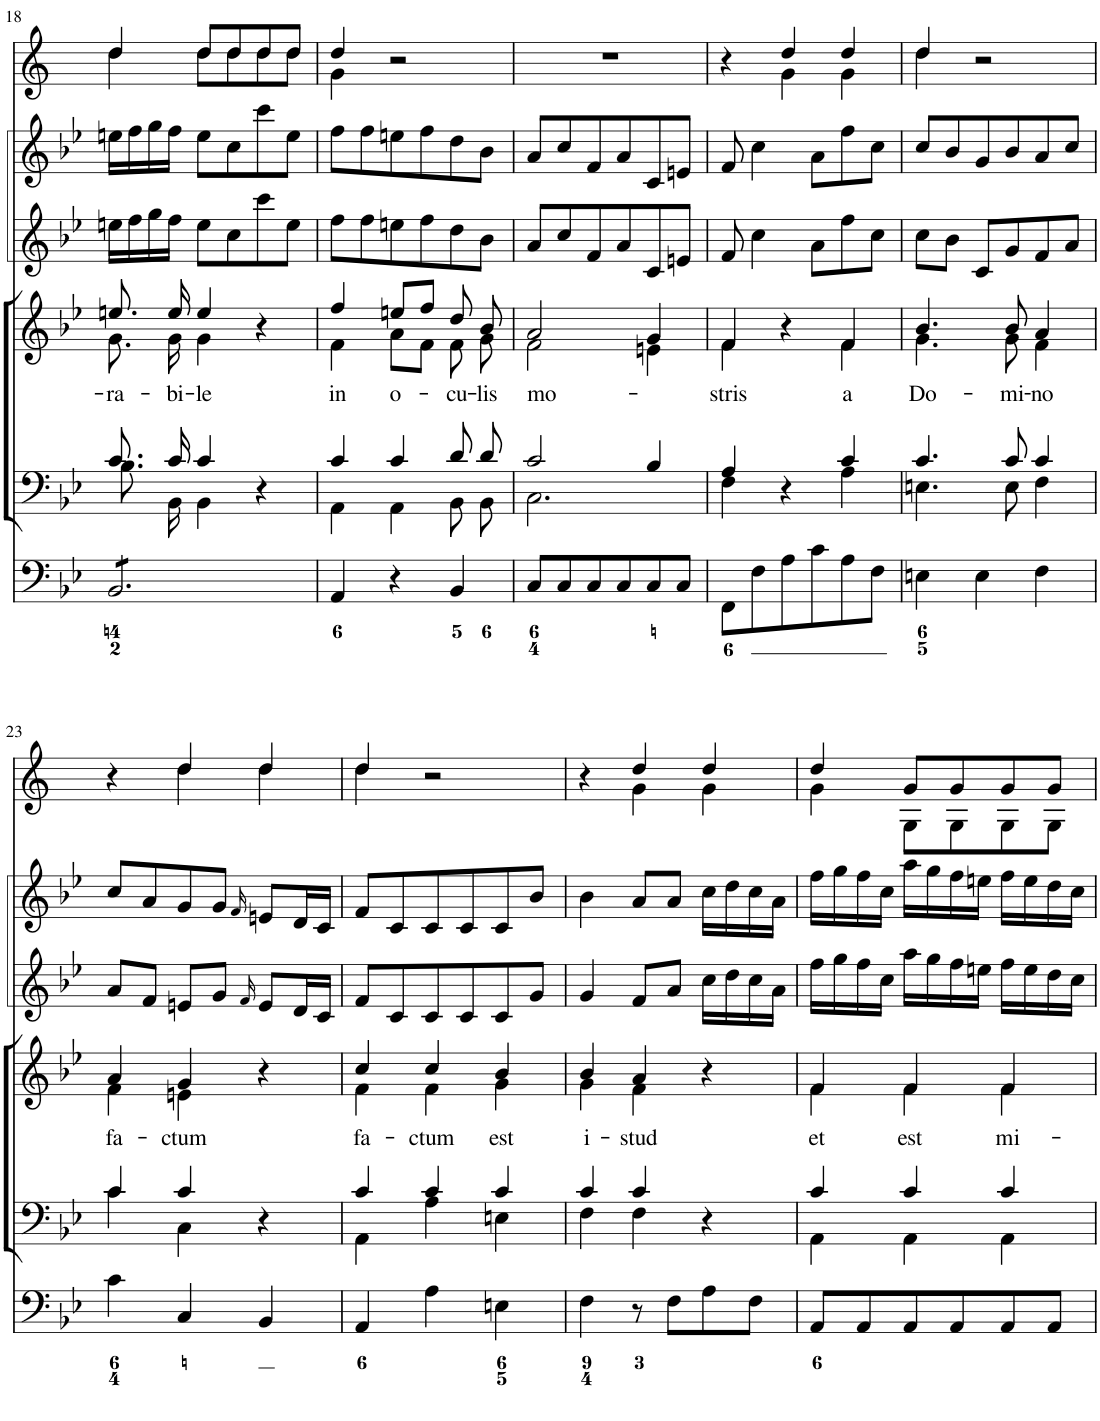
**kern	**kern	**kern	**text	**kern	**kern	**kern
*part6	*part5	*part4	*part4	*part3	*part2	*part1
*staff6	*staff5	*staff4	*staff4	*staff3	*staff2	*staff1
*I"Organ	*I"Voice	*I"Voice	*	*I"[Violin 2]	*I"[Violin 1]	*I"Clarini in B[b]
*	*	*	*	*I'Vln	*I'Vln	*
!!LO:PB:g=z
*clefF4	*clefF4	*clefG2	*	*clefG2	*clefG2	*clefG2
*	*	*	*	*	*	*Trd1c2
*k[b-e-]	*k[b-e-]	*k[b-e-]	*	*k[b-e-]	*k[b-e-]	*k[]
*M3/4	*M3/4	*M3/4	*	*M3/4	*M3/4	*M3/4
=18	=18	=18	=18	=18	=18	=18
*	*^	*	*	*	*	*
!	!	!	!	!LO:LY:b	!	!	!
*	*	*	*^	*	*	*	*^
*tremolo	*	*	*	*	*	*	*	*	*
8BB-/L	8.c/L	8.B-\L	8.een/	8.g\	-ra-	16een\LL	16een\LL	4dd/	4dd\
.	.	.	.	.	.	16ff\	16ff\	.	.
8BB-/	.	.	.	.	.	16gg\	16gg\	.	.
!	!	!	!	!	!LO:LY:b	!	!	!	!
.	16c/Jk	16BB-\Jk	16ee/	16g\	-bi-	16ff\JJ	16ff\JJ	.	.
!	!	!	!	!	!LO:LY:b	!	!	!	!
8BB-/	4c/	4BB-\	4ee/	4g\	-le	8ee\L	8ee\L	8dd/L	8dd\L
8BB-/	.	.	.	.	.	8cc\	8cc\	8dd/	8dd\
8BB-/	4r	4ryy	4r	4ryy	.	8ccc\	8ccc\	8dd/	8dd\
8BB-/J	.	.	.	.	.	8ee\J	8ee\J	8dd/J	8dd\J
*Xtremolo	*	*	*	*	*	*	*	*	*
=19	=19	=19	=19	=19	=19	=19	=19	=19	=19
!	!	!	!	!	!LO:LY:b	!	!	!	!
4AA/	4c/	4AA\	4ff/	4f\	in	8ff\L	8ff\L	4dd/	4g\
.	.	.	.	.	.	8ff\	8ff\	.	.
!	!	!	!	!	!LO:LY:b	!	!	!	!
4r	4c/	4AA\	8een/L	8a\L	o-	8een\	8een\	2r	2ryy
.	.	.	8ff/J	8f\J	.	8ff\	8ff\	.	.
!	!	!	!	!	!LO:LY:b	!	!	!	!
4BB-/	8d/L	8BB-\L	8dd/	8f\	-cu-	8dd\	8dd\	.	.
!	!	!	!	!	!LO:LY:b	!	!	!	!
.	8d/J	8BB-\J	8b-/	8g\	-lis	8b-\J	8b-\J	.	.
*	*	*	*	*	*	*	*	*v	*v
=20	=20	=20	=20	=20	=20	=20	=20	=20
!	!	!	!	!	!LO:LY:b	!	!	!
8C/L	2c/	2.C\	2a/	2f\	mo-	8a/L	8a/L	2.r
8C/	.	.	.	.	.	8cc/	8cc/	.
8C/	.	.	.	.	.	8f/	8f/	.
8C/	.	.	.	.	.	8a/	8a/	.
8C/	4B-/	.	4g/	4en\	.	8c/	8c/	.
8C/J	.	.	.	.	.	8en/J	8en/J	.
=21	=21	=21	=21	=21	=21	=21	=21	=21
!	!	!	!	!	!LO:LY:b	!	!	!
*	*	*	*	*	*	*	*	*^
8FF\L	4A/	4F\	4f/	4f\	-stris	8f/	8f/	4r	4ryy
8F\	.	.	.	.	.	4cc\	4cc\	.	.
8A\	4r	4ryy	4r	4ryy	.	.	.	4dd/	4g\
8c\	.	.	.	.	.	8a\L	8a\L	.	.
!	!	!	!	!	!LO:LY:b	!	!	!	!
8A\	4c/	4A\	4f/	4f\	a	8ff\	8ff\	4dd/	4g\
8F\J	.	.	.	.	.	8cc\J	8cc\J	.	.
=22	=22	=22	=22	=22	=22	=22	=22	=22	=22
!	!	!	!	!	!LO:LY:b	!	!	!	!
4En\	4.c/	4.En\	4.b-/	4.g\	Do-	8cc\L	8cc/L	4dd/	4dd\
.	.	.	.	.	.	8b-\J	8b-/	.	.
4E\	.	.	.	.	.	8c/L	8g/	2r	2ryy
!	!	!	!	!	!LO:LY:b	!	!	!	!
.	8c/	8E\	8b-/	8g\	-mi-	8g/	8b-/	.	.
!	!	!	!	!	!LO:LY:b	!	!	!	!
4F\	4c/	4F\	4a/	4f\	-no	8f/	8a/	.	.
.	.	.	.	.	.	8a/J	8cc/J	.	.
!!LO:LB:g=z	!!
=23	=23	=23	=23	=23	=23	=23	=23	=23	=23
!	!	!	!	!	!LO:LY:b	!	!	!	!
4c\	4c/	4c\	4a/	4f\	fa-	8a/L	8cc/L	4r	4ryy
.	.	.	.	.	.	8f/J	8a/	.	.
!	!	!	!	!	!LO:LY:b	!	!	!	!
4C/	4c/	4C\	4g/	4en\	-ctum	8en/L	8g/	4dd/	4dd\
.	.	.	.	.	.	8g/J	8g/J	.	.
.	.	.	.	.	.	16qf/	16qf/	.	.
4BB-/	4r	4ryy	4r	4ryy	.	8e/L	8en/L	4dd/	4dd\
.	.	.	.	.	.	16d/L	16d/L	.	.
.	.	.	.	.	.	16c/JJ	16c/JJ	.	.
=24	=24	=24	=24	=24	=24	=24	=24	=24	=24
!	!	!	!	!	!LO:LY:b	!	!	!	!
4AA/	4c/	4AA\	4cc/	4f\	fa-	8f/L	8f/L	4dd/	4dd\
.	.	.	.	.	.	8c/	8c/	.	.
!	!	!	!	!	!LO:LY:b	!	!	!	!
4A\	4c/	4A\	4cc/	4f\	-ctum	8c/	8c/	2r	2ryy
.	.	.	.	.	.	8c/	8c/	.	.
!	!	!	!	!	!LO:LY:b	!	!	!	!
4En\	4c/	4En\	4b-/	4g\	est	8c/	8c/	.	.
.	.	.	.	.	.	8g/J	8b-/J	.	.
=25	=25	=25	=25	=25	=25	=25	=25	=25	=25
!	!	!	!	!	!LO:LY:b	!	!	!	!
4F\	4c/	4F\	4b-/	4g\	i-	4g/	4b-\	4r	4ryy
!	!	!	!	!	!LO:LY:b	!	!	!	!
8r	4c/	4F\	4a/	4f\	-stud	8f/L	8a/L	4dd/	4g\
8F\L	.	.	.	.	.	8a/J	8a/J	.	.
8A\	4r	4ryy	4r	4ryy	.	16cc\LL	16cc\LL	4dd/	4g\
.	.	.	.	.	.	16dd\	16dd\	.	.
8F\J	.	.	.	.	.	16cc\	16cc\	.	.
.	.	.	.	.	.	16a\JJ	16a\JJ	.	.
=26	=26	=26	=26	=26	=26	=26	=26	=26	=26
!	!	!	!	!	!LO:LY:b	!	!	!	!
8AA/L	4c/	4AA\	4f/	4f\	et	16ff\LL	16ff\LL	4dd/	4g\
.	.	.	.	.	.	16gg\	16gg\	.	.
8AA/	.	.	.	.	.	16ff\	16ff\	.	.
.	.	.	.	.	.	16cc\JJ	16cc\JJ	.	.
!	!	!	!	!	!LO:LY:b	!	!	!	!
8AA/	4c/	4AA\	4f/	4f\	est	16aa\LL	16aa\LL	8g/L	8G\L
.	.	.	.	.	.	16gg\	16gg\	.	.
8AA/	.	.	.	.	.	16ff\	16ff\	8g/	8G\
.	.	.	.	.	.	16een\JJ	16een\JJ	.	.
!	!	!	!	!	!LO:LY:b	!	!	!	!
8AA/	4c/	4AA\	4f/	4f\	mi-	16ff\LL	16ff\LL	8g/	8G\
.	.	.	.	.	.	16ee\	16ee\	.	.
8AA/J	.	.	.	.	.	16dd\	16dd\	8g/J	8G\J
.	.	.	.	.	.	16cc\JJ	16cc\JJ	.	.
*	*v	*v	*	*	*	*	*	*v	*v
*	*	*v	*v	*	*	*	*
=	=	=	=	=	=	=
*-	*-	*-	*-	*-	*-	*-
